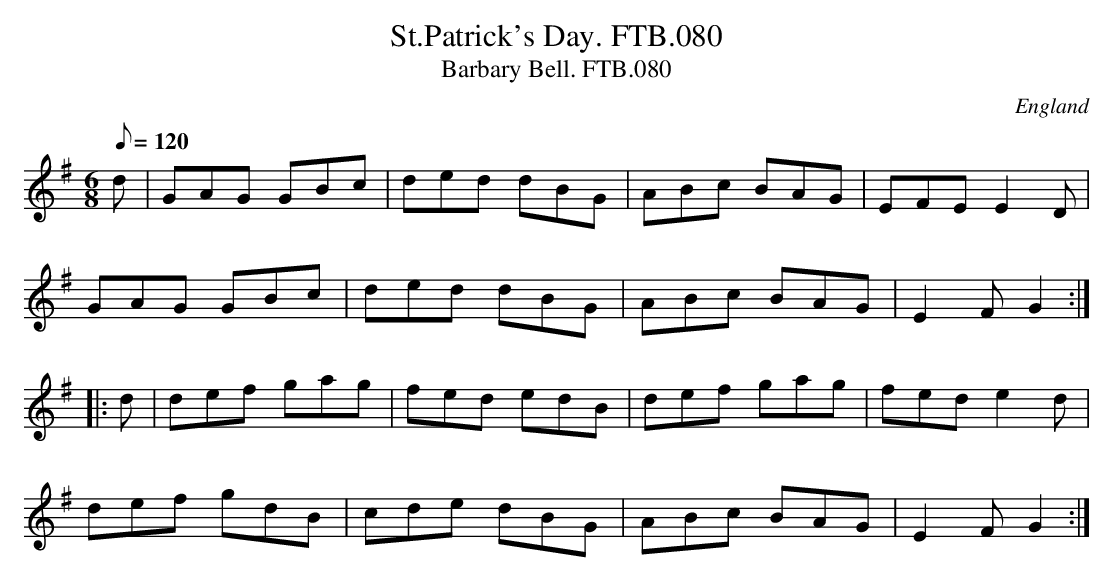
X:1
T:St.Patrick's Day. FTB.080
T:Barbary Bell. FTB.080
M:6/8
Q:120
O:England
K:G major
d|GAG GBc|ded dBG|ABc BAG|EFE E2D|
GAG GBc|ded dBG|ABc BAG|E2F G2:|
|:d|def gag|fed edB|def gag|fed e2d|
def gdB|cde dBG|ABc BAG|E2F G2:|
